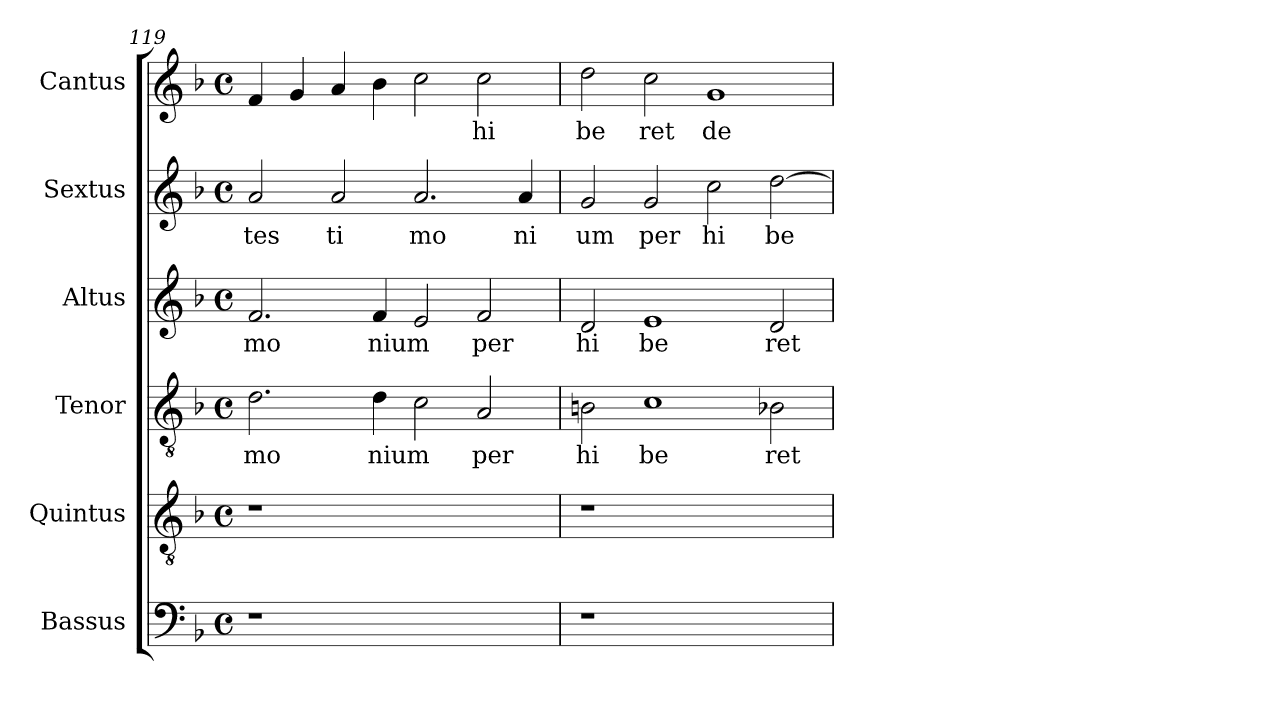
**kern	**kern	**kern	**text	**kern	**text	**kern	**text	**kern	**text
*part6	*part5	*part4	*part4	*part3	*part3	*part2	*part2	*part1	*part1
*staff6	*staff5	*staff4	*staff4	*staff3	*staff3	*staff2	*staff2	*staff1	*staff1
*I"Bassus	*I"Quintus	*I"Tenor	*	*I"Altus	*	*I"Sextus	*	*I"Cantus	*
*I'Bassus	*I'Quintus	*I'Tenor	*	*I'Altus	*	*I'Sextus	*	*I'Cantus	*
*clefF4	*clefGv2	*clefGv2	*	*clefG2	*	*clefG2	*	*clefG2	*
*k[b-]	*k[b-]	*k[b-]	*	*k[b-]	*	*k[b-]	*	*k[b-]	*
*F:	*F:	*F:	*	*F:	*	*F:	*	*F:	*
*M4/4	*M4/4	*M4/4	*	*M4/4	*	*M4/4	*	*M4/4	*
*met(c)	*met(c)	*met(c)	*	*met(c)	*	*met(c)	*	*met(c)	*
=119	=119	=119	=119	=119	=119	=119	=119	=119	=119
!	!	!	!LO:LY:b:cj	!	!LO:LY:b:cj	!	!LO:LY:b:cj	!	!
1r	1r	2.d\	mo	2.f/	mo	2a/	tes	4f/	.
.	.	.	.	.	.	.	.	4g/	.
!	!	!	!	!	!	!	!LO:LY:b:cj	!	!
.	.	.	.	.	.	2a/	ti	4a/	.
!	!	!	!LO:LY:b	!	!LO:LY:b	!	!	!	!
.	.	4d\	nium	4f/	nium	.	.	4b-\	.
!	!	!	!	!	!	!	!LO:LY:b:cj	!	!
1ryy	1ryy	2c\	.	2e/	.	2.a/	mo	2cc\	.
!	!	!	!LO:LY:b:cj	!	!LO:LY:b:cj	!	!	!	!LO:LY:b:cj
.	.	2A/	per	2f/	per	.	.	2cc\	hi
!	!	!	!	!	!	!	!LO:LY:b:cj	!	!
.	.	.	.	.	.	4a/	ni	.	.
=120	=120	=120	=120	=120	=120	=120	=120	=120	=120
!	!	!	!LO:LY:b:cj	!	!LO:LY:b:cj	!	!LO:LY:b:cj	!	!LO:LY:b:cj
1r	1r	2Bn\	hi	2d/	hi	2g/	um	2dd\	be
!	!	!	!LO:LY:b:cj	!	!LO:LY:b:cj	!	!LO:LY:b:cj	!	!LO:LY:b:cj
.	.	1c	be	1e	be	2g/	per	2cc\	ret
!	!	!	!	!	!	!	!LO:LY:b:cj	!	!LO:LY:b:cj
1ryy	1ryy	.	.	.	.	2cc\	hi	1g	de
!	!	!	!LO:LY:b:cj	!	!LO:LY:b:cj	!	!LO:LY:b:cj	!	!
.	.	2B-X\	ret	2d/	ret	[>2dd\	be	.	.
=	=	=	=	=	=	=	=	=	=
*-	*-	*-	*-	*-	*-	*-	*-	*-	*-
